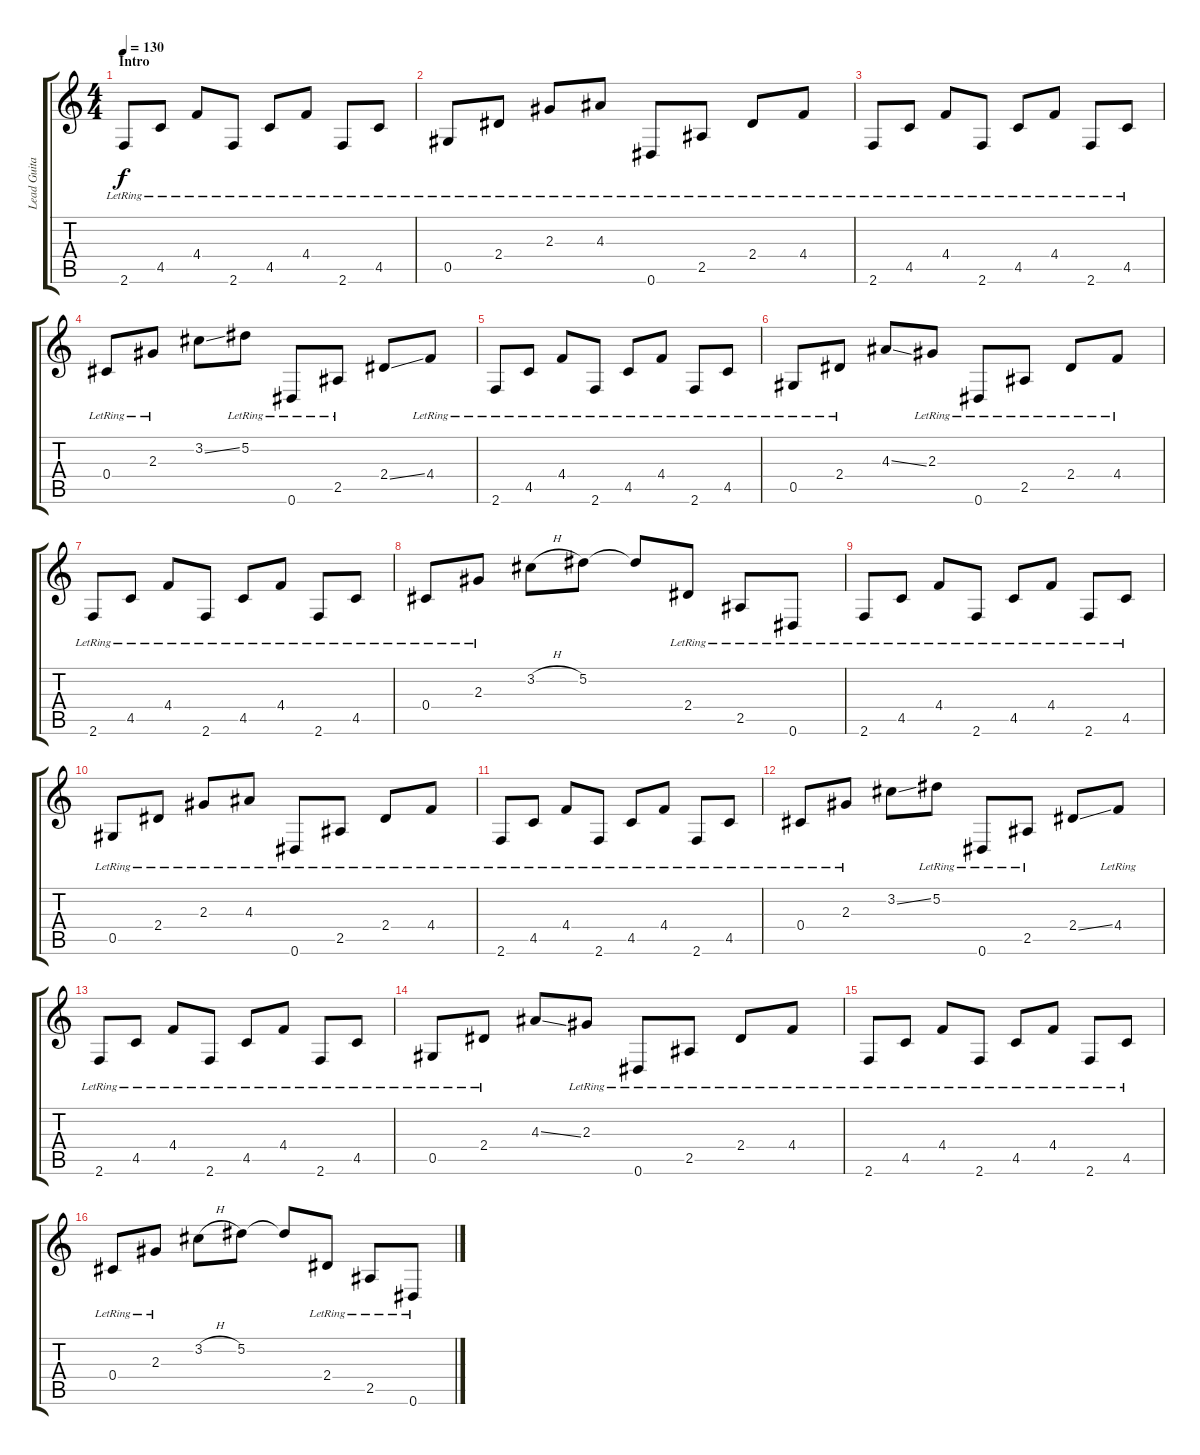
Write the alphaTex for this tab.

\track ("Lead Guitar (12 strings)" "Lead Guita") {instrument acousticguitarsteel}
\staff {score tabs}
\tuning (Eb4 Bb3 Gb3 Db3 Ab2 Eb2) {hide}
\ts (4 4)
\section ("" "Intro")
\tempo 130
\clef g2
\ks c
2.6{lr}.8{dy f instrument acousticguitarsteel} 4.5{lr}.8 4.4{lr}.8 2.6{lr}.8 4.5{lr}.8 4.4{lr}.8 2.6{lr}.8 4.5{lr}.8 |
0.5{lr}.8 2.4{lr}.8 2.3{lr}.8 4.3{lr}.8 0.6{lr}.8 2.5{lr}.8 2.4{lr}.8 4.4{lr}.8 |
2.6{lr}.8 4.5{lr}.8 4.4{lr}.8 2.6{lr}.8 4.5{lr}.8 4.4{lr}.8 2.6{lr}.8 4.5{lr}.8 |
0.4{lr}.8 2.3{lr}.8 3.2{ss}.8 5.2{lr}.8 0.6{lr}.8 2.5{lr}.8 2.4{ss}.8 4.4{lr}.8 |
2.6{lr}.8 4.5{lr}.8 4.4{lr}.8 2.6{lr}.8 4.5{lr}.8 4.4{lr}.8 2.6{lr}.8 4.5{lr}.8 |
0.5{lr}.8 2.4{lr}.8 4.3{ss}.8 2.3{lr}.8 0.6{lr}.8 2.5{lr}.8 2.4{lr}.8 4.4{lr}.8 |
2.6{lr}.8 4.5{lr}.8 4.4{lr}.8 2.6{lr}.8 4.5{lr}.8 4.4{lr}.8 2.6{lr}.8 4.5{lr}.8 |
0.4{lr}.8 2.3{lr}.8 3.2{h}.8 5.2.8 5.2{t}.8 2.4{lr}.8 2.5{lr}.8 0.6{lr}.8 |
2.6{lr}.8 4.5{lr}.8 4.4{lr}.8 2.6{lr}.8 4.5{lr}.8 4.4{lr}.8 2.6{lr}.8 4.5{lr}.8 |
0.5{lr}.8 2.4{lr}.8 2.3{lr}.8 4.3{lr}.8 0.6{lr}.8 2.5{lr}.8 2.4{lr}.8 4.4{lr}.8 |
2.6{lr}.8 4.5{lr}.8 4.4{lr}.8 2.6{lr}.8 4.5{lr}.8 4.4{lr}.8 2.6{lr}.8 4.5{lr}.8 |
0.4{lr}.8 2.3{lr}.8 3.2{ss}.8 5.2{lr}.8 0.6{lr}.8 2.5{lr}.8 2.4{ss}.8 4.4{lr}.8 |
2.6{lr}.8 4.5{lr}.8 4.4{lr}.8 2.6{lr}.8 4.5{lr}.8 4.4{lr}.8 2.6{lr}.8 4.5{lr}.8 |
0.5{lr}.8 2.4{lr}.8 4.3{ss}.8 2.3{lr}.8 0.6{lr}.8 2.5{lr}.8 2.4{lr}.8 4.4{lr}.8 |
2.6{lr}.8 4.5{lr}.8 4.4{lr}.8 2.6{lr}.8 4.5{lr}.8 4.4{lr}.8 2.6{lr}.8 4.5{lr}.8 |
0.4{lr}.8 2.3{lr}.8 3.2{h}.8 5.2.8 5.2{t}.8 2.4{lr}.8 2.5{lr}.8 0.6{lr}.8
